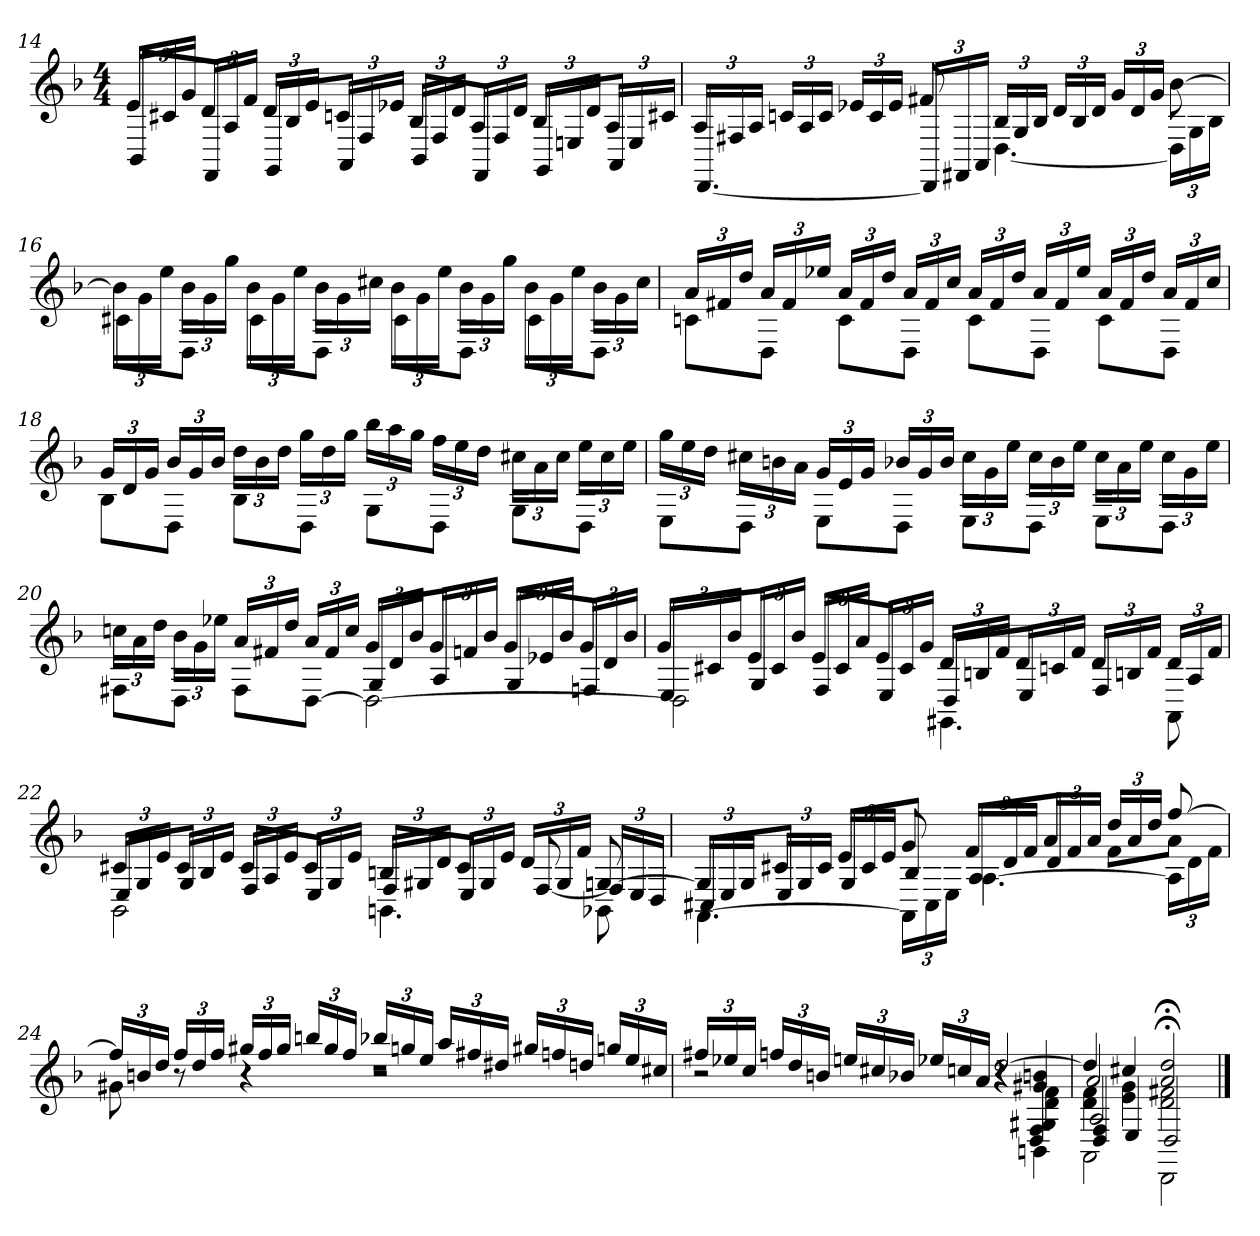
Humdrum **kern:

**kern
*part1
*staff1
*k[b-]
*d:
*M4/4
=14
*^
24e/LL	8BB-/L
24c#X/	.
24g/JJ	.
24d/LL	8FF/J
24A/	.
24f/JJ	.
24d/LL	8GG/L
24B-/	.
24e/JJ	.
24cn/LL	8AA/J
24F/	.
24e-X/JJ	.
24B-/LL	8BB-/L
24F/	.
24d/JJ	.
24A/LL	8FF/J
24F/	.
24d/JJ	.
24B-/LL	8GG/L
24En/	.
24d/JJ	.
24A/LL	8AA/J
24E/	.
24c#X/JJ	.
=15	=15
24A/LL	[4.DD/
24F#X/	.
24A/JJ	.
24cn/LL	.
24A/	.
24c/JJ	.
24e-X/LL	.
24c/	.
24e-/JJ	.
8f#X/	24DD/LL]
.	24FF#X/
.	24AA/JJ
24B-/LL	[4.D\
24G/	.
24B-/JJ	.
24d/LL	.
24B-/	.
24d/JJ	.
24g/LL	.
24d/	.
24g/JJ	.
[8b-\	24D\LL]
.	24G\
.	24B-\JJ
=16	=16
24b-\LL]	8c#X\L
24g\	.
24ee\JJ	.
24b-\LL	8D\J
24g\	.
24gg\JJ	.
24b-\LL	8c#\L
24g\	.
24ee\JJ	.
24b-\LL	8D\J
24g\	.
24cc#X\JJ	.
24b-\LL	8c#\L
24g\	.
24ee\JJ	.
24b-\LL	8D\J
24g\	.
24gg\JJ	.
24b-\LL	8c#\L
24g\	.
24ee\JJ	.
24b-\LL	8D\J
24g\	.
24cc#\JJ	.
=17	=17
24a/LL	8cn\L
24f#X/	.
24dd/JJ	.
24a/LL	8D\J
24f#/	.
24ee-X/JJ	.
24a/LL	8c\L
24f#/	.
24dd/JJ	.
24a/LL	8D\J
24f#/	.
24cc/JJ	.
24a/LL	8c\L
24f#/	.
24dd/JJ	.
24a/LL	8D\J
24f#/	.
24ee-/JJ	.
24a/LL	8c\L
24f#/	.
24dd/JJ	.
24a/LL	8D\J
24f#/	.
24cc/JJ	.
=18	=18
24g/LL	8B-\L
24d/	.
24g/JJ	.
24b-/LL	8D\J
24g/	.
24b-/JJ	.
24dd\LL	8B-\L
24b-\	.
24dd\JJ	.
24gg\LL	8D\J
24dd\	.
24gg\JJ	.
24bb-\LL	8G\L
24aa\	.
24gg\JJ	.
24ff\LL	8D\J
24ee\	.
24dd\JJ	.
24cc#X\LL	8G\L
24a\	.
24cc#\JJ	.
24ee\LL	8D\J
24cc#\	.
24ee\JJ	.
=19	=19
24gg\LL	8E\L
24ee\	.
24dd\JJ	.
24cc#X\LL	8D\J
24bn\	.
24a\JJ	.
24g/LL	8E\L
24e/	.
24g/JJ	.
24b-X/LL	8D\J
24g/	.
24b-/JJ	.
24cc#\LL	8E\L
24g\	.
24ee\JJ	.
24cc#\LL	8D\J
24b-\	.
24ee\JJ	.
24cc#\LL	8E\L
24a\	.
24ee\JJ	.
24cc#\LL	8D\J
24g\	.
24ee\JJ	.
=20	=20
*	*^
24ccn\LL	2ryy	8F#X\L
24a\	.	.
24dd\JJ	.	.
24b-\LL	.	8D\J
24g\	.	.
24ee-X\JJ	.	.
24a/LL	.	8F#\L
24f#X/	.	.
24dd/JJ	.	.
24a/LL	.	[8D\J
24f#/	.	.
24cc/JJ	.	.
24g/LL	8G/L	2D\_
24d/	.	.
24b-/JJ	.	.
24g/LL	8A/J	.
24fn/	.	.
24b-/JJ	.	.
24g/LL	8G/L	.
24e-X/	.	.
24b-/JJ	.	.
24g/LL	8Fn/J	.
24d/	.	.
24b-/JJ	.	.
=21	=21	=21
24g/LL	8E/L	2D\]
24c#X/	.	.
24b-/JJ	.	.
24e/LL	8G/J	.
24c#/	.	.
24b-/JJ	.	.
24e/LL	8F/L	.
24c#/	.	.
24a/JJ	.	.
24e/LL	8E/J	.
24c#/	.	.
24g/JJ	.	.
24d/LL	8D/L	4.GG#X\
24Bn/	.	.
24f/JJ	.	.
24d/LL	8E/J	.
24cn/	.	.
24f/JJ	.	.
24d/LL	4F/	.
24Bn/	.	.
24f/JJ	.	.
24d/LL	.	8AA\
24A/	.	.
24f/JJ	.	.
=22	=22	=22
24c#X/LL	8E/L	2BB-\
24G/	.	.
24e/JJ	.	.
24c#/LL	8G/J	.
24B-/	.	.
24e/JJ	.	.
24c#/LL	8F/L	.
24A/	.	.
24e/JJ	.	.
24c#/LL	8E/J	.
24G/	.	.
24e/JJ	.	.
24Bn/LL	8F/L	4.BBn\
24G#X/	.	.
24d/JJ	.	.
24c#/LL	8E/J	.
24G#/	.	.
24e/JJ	.	.
24d/LL	[8F/	.
24G#/	.	.
24f/JJ	.	.
[8Gn/	24F/LL]	8BB-X\
.	24E/	.
.	24D/JJ	.
=23	=23	=23
24G/LL]	8C#X/L	[4.AA\
24E/	.	.
24G/JJ	.	.
24c#X/LL	8E/J	.
24G/	.	.
24c#/JJ	.	.
24e/LL	8G/L	.
24c#/	.	.
24e/JJ	.	.
8g/	8B-/J	24AA\LL]
.	.	24C#\
.	.	24E\JJ
24f/LL	8A/L	[4.A\
24d/	.	.
24f/JJ	.	.
24a/LL	8d\J	.
24f/	.	.
24a/JJ	.	.
24dd/LL	8f\L	.
24a/	.	.
24dd/JJ	.	.
[8ff/	8a\J	24A\LL]
.	.	24d\
.	.	24f\JJ
=24	=24	=24
24ff/LL]	1r	8g#X\
24bn/	.	.
24dd/JJ	.	.
24ff/LL	.	8r
24dd/	.	.
24ff/JJ	.	.
24gg#X/LL	.	4r
24ff/	.	.
24gg#/JJ	.	.
24bbn/LL	.	.
24gg#/	.	.
24ff/JJ	.	.
24bb-X/LL	.	2r
24ggn/	.	.
24ee/JJ	.	.
24aa/LL	.	.
24ff#X/	.	.
24dd#X/JJ	.	.
24gg#X/LL	.	.
24ffn/	.	.
24ddn/JJ	.	.
24ggn/LL	.	.
24ee/	.	.
24cc#X/JJ	.	.
=25	=25	=25
*	*^	*^
*	*	*	*	*
24ff#X/LL	2ryy	2ryy	2r	2r
24ee-X/	.	.	.	.
24cc/JJ	.	.	.	.
24ffn/LL	.	.	.	.
24dd/	.	.	.	.
24bn/JJ	.	.	.	.
24een/LL	.	.	.	.
24cc#X/	.	.	.	.
24b-X/JJ	.	.	.	.
24ee-X/LL	.	.	.	.
24ccn/	.	.	.	.
24a/JJ	.	.	.	.
[2dd/	4ryy	4r	4r	4r
.	4g#X/ 4bn/	4d\ 4f\	4D/ 4F/ 4G#X/	4BBn\
=26	=26	=26	=26	=26
*	*	*	*	*^
4dd/]	2a/	4d\ 4f\	2A/	4D/ 4F/	2AA\
4cc#X/	.	4e\ 4g\	.	4E/	.
2a;</ 2dd;</	2ryy	2d\ 2f#X\	2ryy	2D/	2DD;<\
*v	*v	*v	*v	*v	*v
==
*-
